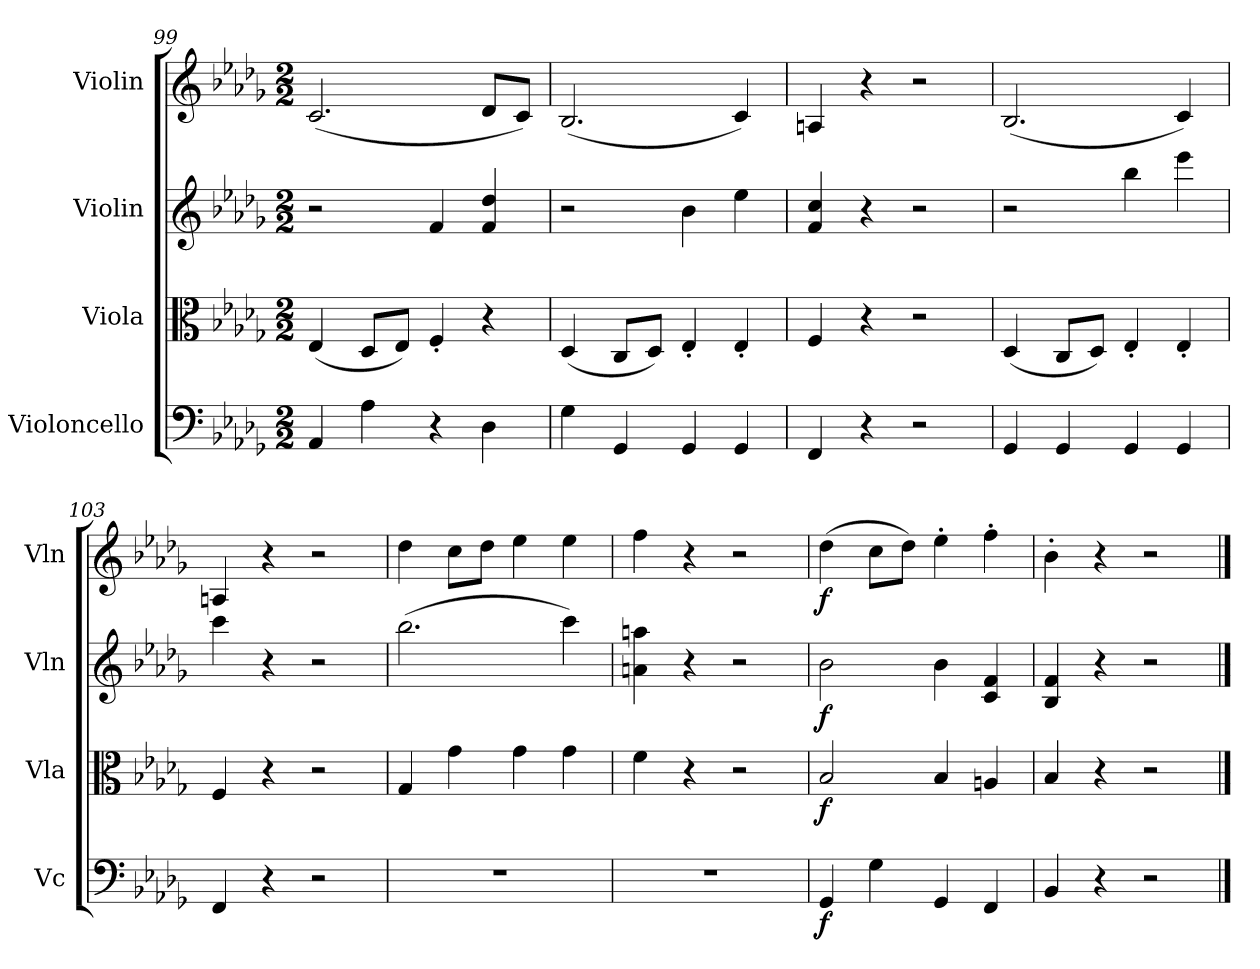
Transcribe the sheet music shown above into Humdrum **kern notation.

**kern	**dynam	**kern	**dynam	**kern	**dynam	**kern	**dynam
*part4	*part4	*part3	*part3	*part2	*part2	*part1	*part1
*staff4	*staff4	*staff3	*staff3	*staff2	*staff2	*staff1	*staff1
*I"Violoncello	*	*I"Viola	*	*I"Violin	*	*I"Violin	*
*I'Vc	*	*I'Vla	*	*I'Vln	*	*I'Vln	*
*clefF4	*	*clefC3	*	*clefG2	*	*clefG2	*
*k[b-e-a-d-g-]	*	*k[b-e-a-d-g-]	*	*k[b-e-a-d-g-]	*	*k[b-e-a-d-g-]	*
*M2/2	*	*M2/2	*	*M2/2	*	*M2/2	*
=99	=99	=99	=99	=99	=99	=99	=99
4AA-/	.	(4E-/	.	2r	.	(2.c/	.
4A-\	.	8D-/L	.	.	.	.	.
.	.	8E-/J)	.	.	.	.	.
4r	.	4F'/	.	4f/	.	.	.
4D-\	.	4r	.	4f/ 4dd-/	.	8d-/L	.
.	.	.	.	.	.	8c/J)	.
=100	=100	=100	=100	=100	=100	=100	=100
4G-\	.	(4D-/	.	2r	.	(2.B-/	.
4GG-/	.	8C/L	.	.	.	.	.
.	.	8D-/J)	.	.	.	.	.
4GG-/	.	4E-'/	.	4b-\	.	.	.
4GG-/	.	4E-'/	.	4ee-\	.	4c/)	.
=101	=101	=101	=101	=101	=101	=101	=101
4FF/	.	4F/	.	4f/ 4cc/	.	4An/	.
4r	.	4r	.	4r	.	4r	.
2r	.	2r	.	2r	.	2r	.
=102	=102	=102	=102	=102	=102	=102	=102
4GG-/	.	(4D-/	.	2r	.	(2.B-/	.
4GG-/	.	8C/L	.	.	.	.	.
.	.	8D-/J)	.	.	.	.	.
4GG-/	.	4E-'/	.	4bb-\	.	.	.
4GG-/	.	4E-'/	.	4eee-\	.	4c/)	.
=103	=103	=103	=103	=103	=103	=103	=103
4FF/	.	4F/	.	4ccc\	.	4An/	.
4r	.	4r	.	4r	.	4r	.
2r	.	2r	.	2r	.	2r	.
=104	=104	=104	=104	=104	=104	=104	=104
1r	.	4G-/	.	(2.bb-\	.	4dd-\	.
.	.	4g-\	.	.	.	8cc\L	.
.	.	.	.	.	.	8dd-\J	.
.	.	4g-\	.	.	.	4ee-\	.
.	.	4g-\	.	4ccc\)	.	4ee-\	.
=105	=105	=105	=105	=105	=105	=105	=105
1r	.	4f\	.	4an\ 4aan\	.	4ff\	.
.	.	4r	.	4r	.	4r	.
.	.	2r	.	2r	.	2r	.
=106	=106	=106	=106	=106	=106	=106	=106
4GG-/	f	2B-/	f	2b-\	f	(4dd-\	f
4G-\	.	.	.	.	.	8cc\L	.
.	.	.	.	.	.	8dd-\J)	.
4GG-/	.	4B-/	.	4b-\	.	4ee-'\	.
4FF/	.	4An/	.	4c/ 4f/	.	4ff'\	.
=107	=107	=107	=107	=107	=107	=107	=107
4BB-/	.	4B-/	.	4B-/ 4f/	.	4b-'\	.
4r	.	4r	.	4r	.	4r	.
2r	.	2r	.	2r	.	2r	.
==	==	==	==	==	==	==	==
*-	*-	*-	*-	*-	*-	*-	*-
